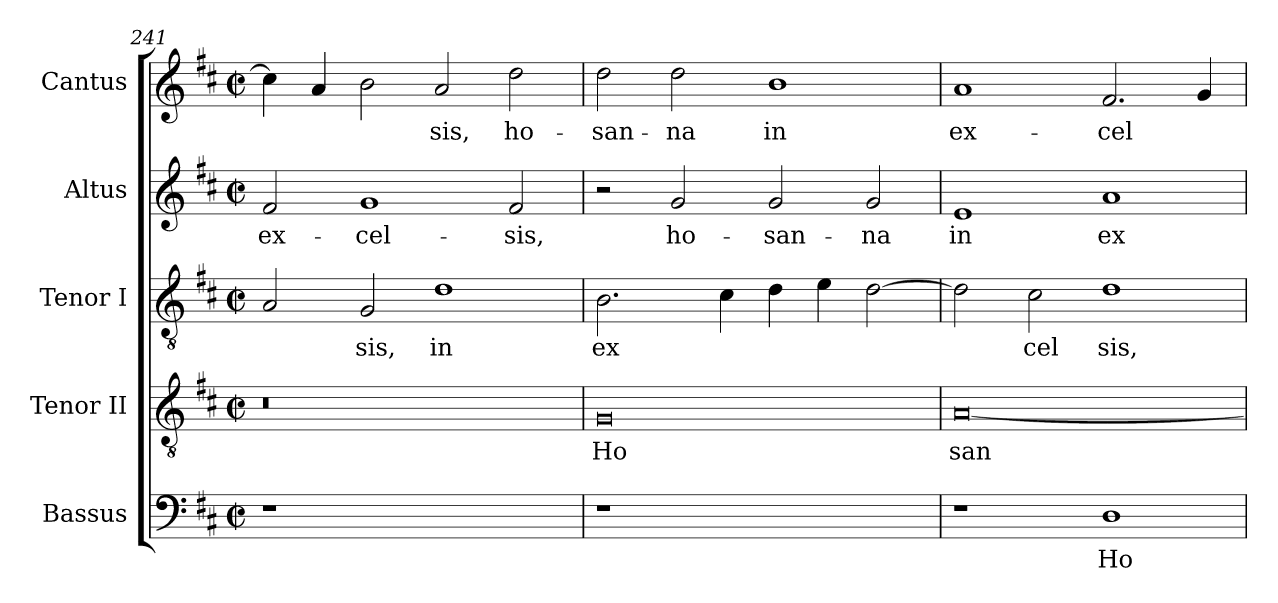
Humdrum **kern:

**kern	**text	**kern	**text	**kern	**text	**kern	**text	**kern	**text
*part5	*part5	*part4	*part4	*part3	*part3	*part2	*part2	*part1	*part1
*staff5	*staff5	*staff4	*staff4	*staff3	*staff3	*staff2	*staff2	*staff1	*staff1
*I"Bassus	*	*I"Tenor II	*	*I"Tenor I	*	*I"Altus	*	*I"Cantus	*
*I'B	*	*I'T II	*	*I'T I	*	*I'A	*	*I'C	*
*clefF4	*	*clefGv2	*	*clefGv2	*	*clefG2	*	*clefG2	*
*k[f#c#]	*	*k[f#c#]	*	*k[f#c#]	*	*k[f#c#]	*	*k[f#c#]	*
*D:	*	*D:	*	*D:	*	*D:	*	*D:	*
*M2/2	*	*M2/2	*	*M2/2	*	*M2/2	*	*M2/2	*
*met(c|)	*	*met(c|)	*	*met(c|)	*	*met(c|)	*	*met(c|)	*
=241	=241	=241	=241	=241	=241	=241	=241	=241	=241
!	!	!	!	!	!LO:LY:b:cj	!	!LO:LY:b:cj	!	!LO:LY:b:cj
1r	.	0r	.	2A/	.	2f#/	ex-	4cc\]	--
!	!	!	!	!	!	!	!	!	!LO:LY:b:cj
.	.	.	.	.	.	.	.	4a/	--
!	!	!	!	!	!LO:LY:b:cj	!	!LO:LY:b:cj	!	!LO:LY:b:cj
.	.	.	.	2G/	sis,	1g	-cel-	2b\	--
!	!	!	!	!	!LO:LY:b:cj	!	!	!	!LO:LY:b:cj
1ryy	.	.	.	1d	in	.	.	2a/	-sis,
!	!	!	!	!	!	!	!LO:LY:b:cj	!	!LO:LY:b:cj
.	.	.	.	.	.	2f#/	-sis,	2dd\	ho-
=242	=242	=242	=242	=242	=242	=242	=242	=242	=242
!	!	!	!LO:LY:b:cj	!	!LO:LY:b:cj	!	!	!	!LO:LY:b:cj
1r	.	0G	Ho	2.B\	ex	2r	.	2dd\	-san-
!	!	!	!	!	!	!	!LO:LY:b:cj	!	!LO:LY:b:cj
.	.	.	.	.	.	2g/	ho-	2dd\	-na
!	!	!	!	!	!LO:LY:b:cj	!	!	!	!
.	.	.	.	4c#\	.	.	.	.	.
!	!	!	!	!	!LO:LY:b:cj	!	!LO:LY:b:cj	!	!LO:LY:b:cj
1ryy	.	.	.	4d\	.	2g/	-san-	1b	in
!	!	!	!	!	!LO:LY:b:cj	!	!	!	!
.	.	.	.	4e\	.	.	.	.	.
!	!	!	!	!	!LO:LY:b:cj	!	!LO:LY:b:cj	!	!
.	.	.	.	[>2d\	.	2g/	-na	.	.
=243	=243	=243	=243	=243	=243	=243	=243	=243	=243
!	!	!	!LO:LY:b:cj	!	!LO:LY:b:cj	!	!LO:LY:b:cj	!	!LO:LY:b:cj
1r	.	[<0A	san	2d\]	.	1e	in	1a	ex-
!	!	!	!	!	!LO:LY:b:cj	!	!	!	!
.	.	.	.	2c#\	cel	.	.	.	.
!	!LO:LY:b:cj	!	!	!	!LO:LY:b:cj	!	!LO:LY:b:cj	!	!LO:LY:b:cj
1D	Ho-	.	.	1d	sis,	1a	ex-	2.f#/	-cel-
!	!	!	!	!	!	!	!	!	!LO:LY:b:cj
.	.	.	.	.	.	.	.	4g/	--
=	=	=	=	=	=	=	=	=	=
*-	*-	*-	*-	*-	*-	*-	*-	*-	*-
